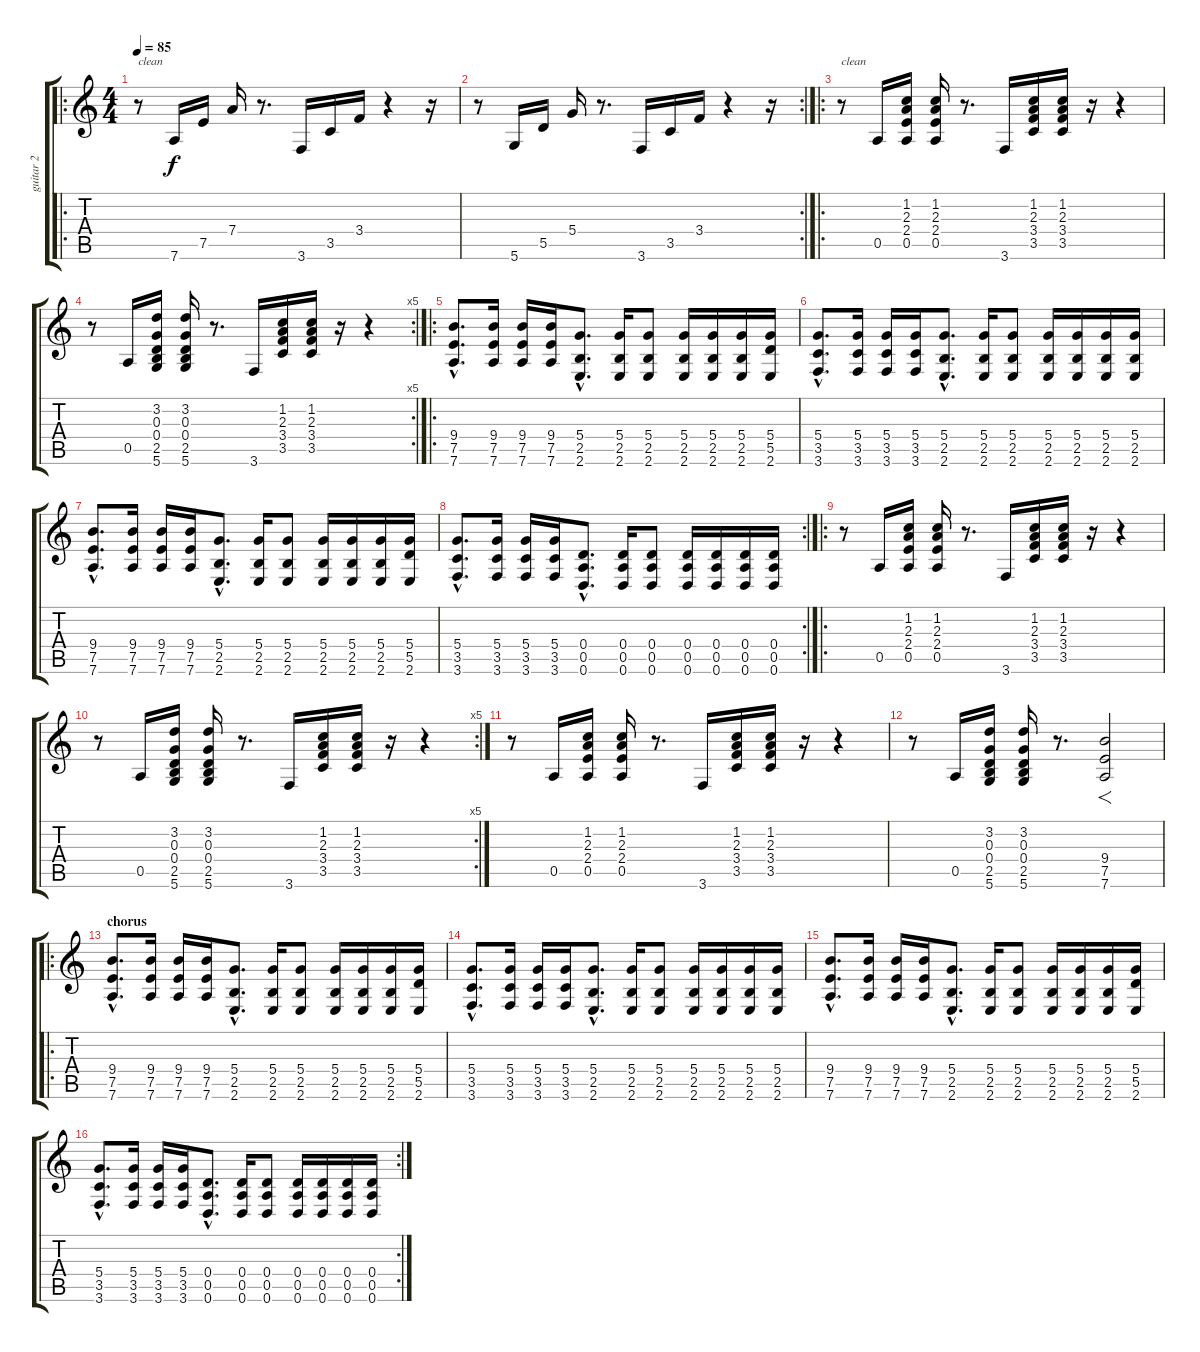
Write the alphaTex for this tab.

\track ("guitar 2" "guitar 2") {instrument distortionguitar}
\staff {score tabs}
\tuning (E4 B3 G3 D3 A2 D2) {hide}
\ro
\ts (4 4)
\tempo 85
\clef g2
\ks c
r.8{txt "clean" dy f instrument distortionguitar} 7.6.16 7.5.16 7.4.16 r.8{d} 3.6.16 3.5.16 3.4.16 r.4 r.16 |
\rc 2
r.8 5.6.16 5.5.16 5.4.16 r.8{d} 3.6.16 3.5.16 3.4.16 r.4 r.16 |
\ro
r.8{txt "clean"} 0.5.16 (1.2 2.3 2.4 0.5).16 (1.2 2.3 2.4 0.5).16 r.8{d} 3.6.16 (1.2 2.3 3.4 3.5).16 (1.2 2.3 3.4 3.5).16 r.16 r.4 |
\rc 5
r.8 0.5.16 (3.2 0.3 0.4 2.5 5.6).16 (3.2 0.3 0.4 2.5 5.6).16 r.8{d} 3.6.16 (1.2 2.3 3.4 3.5).16 (1.2 2.3 3.4 3.5).16 r.16 r.4 |
\ro
(9.4{hac} 7.5{hac} 7.6{hac}).8{d} (9.4 7.5 7.6).16 (9.4 7.5 7.6).16 (9.4 7.5 7.6).16 (5.4{hac} 2.5{hac} 2.6{hac}).8{d} (5.4 2.5 2.6).16 (5.4 2.5 2.6).8 (5.4 2.5 2.6).16 (5.4 2.5 2.6).16 (5.4 2.5 2.6).16 (5.4 5.5 2.6).16 |
(5.4{hac} 3.5{hac} 3.6{hac}).8{d} (5.4 3.5 3.6).16 (5.4 3.5 3.6).16 (5.4 3.5 3.6).16 (5.4{hac} 2.5{hac} 2.6{hac}).8{d} (5.4 2.5 2.6).16 (5.4 2.5 2.6).8 (5.4 2.5 2.6).16 (5.4 2.5 2.6).16 (5.4 2.5 2.6).16 (5.4 2.5 2.6).16 |
(9.4{hac} 7.5{hac} 7.6{hac}).8{d} (9.4 7.5 7.6).16 (9.4 7.5 7.6).16 (9.4 7.5 7.6).16 (5.4{hac} 2.5{hac} 2.6{hac}).8{d} (5.4 2.5 2.6).16 (5.4 2.5 2.6).8 (5.4 2.5 2.6).16 (5.4 2.5 2.6).16 (5.4 2.5 2.6).16 (5.4 5.5 2.6).16 |
\rc 2
(5.4{hac} 3.5{hac} 3.6{hac}).8{d} (5.4 3.5 3.6).16 (5.4 3.5 3.6).16 (5.4 3.5 3.6).16 (0.4{hac} 0.5{hac} 0.6{hac}).8{d} (0.4 0.5 0.6).16 (0.4 0.5 0.6).8 (0.4 0.5 0.6).16 (0.4 0.5 0.6).16 (0.4 0.5 0.6).16 (0.4 0.5 0.6).16 |
\ro
r.8 0.5.16 (1.2 2.3 2.4 0.5).16 (1.2 2.3 2.4 0.5).16 r.8{d} 3.6.16 (1.2 2.3 3.4 3.5).16 (1.2 2.3 3.4 3.5).16 r.16 r.4 |
\rc 5
r.8 0.5.16 (3.2 0.3 0.4 2.5 5.6).16 (3.2 0.3 0.4 2.5 5.6).16 r.8{d} 3.6.16 (1.2 2.3 3.4 3.5).16 (1.2 2.3 3.4 3.5).16 r.16 r.4 |
r.8 0.5.16 (1.2 2.3 2.4 0.5).16 (1.2 2.3 2.4 0.5).16 r.8{d} 3.6.16 (1.2 2.3 3.4 3.5).16 (1.2 2.3 3.4 3.5).16 r.16 r.4 |
r.8 0.5.16 (3.2 0.3 0.4 2.5 5.6).16 (3.2 0.3 0.4 2.5 5.6).16 r.8{d} (9.4 7.5 7.6).2{f} |
\ro
\section ("" "chorus")
(9.4{hac} 7.5{hac} 7.6{hac}).8{d} (9.4 7.5 7.6).16 (9.4 7.5 7.6).16 (9.4 7.5 7.6).16 (5.4{hac} 2.5{hac} 2.6{hac}).8{d} (5.4 2.5 2.6).16 (5.4 2.5 2.6).8 (5.4 2.5 2.6).16 (5.4 2.5 2.6).16 (5.4 2.5 2.6).16 (5.4 5.5 2.6).16 |
(5.4{hac} 3.5{hac} 3.6{hac}).8{d} (5.4 3.5 3.6).16 (5.4 3.5 3.6).16 (5.4 3.5 3.6).16 (5.4{hac} 2.5{hac} 2.6{hac}).8{d} (5.4 2.5 2.6).16 (5.4 2.5 2.6).8 (5.4 2.5 2.6).16 (5.4 2.5 2.6).16 (5.4 2.5 2.6).16 (5.4 2.5 2.6).16 |
(9.4{hac} 7.5{hac} 7.6{hac}).8{d} (9.4 7.5 7.6).16 (9.4 7.5 7.6).16 (9.4 7.5 7.6).16 (5.4{hac} 2.5{hac} 2.6{hac}).8{d} (5.4 2.5 2.6).16 (5.4 2.5 2.6).8 (5.4 2.5 2.6).16 (5.4 2.5 2.6).16 (5.4 2.5 2.6).16 (5.4 5.5 2.6).16 |
\rc 2
(5.4{hac} 3.5{hac} 3.6{hac}).8{d} (5.4 3.5 3.6).16 (5.4 3.5 3.6).16 (5.4 3.5 3.6).16 (0.4{hac} 0.5{hac} 0.6{hac}).8{d} (0.4 0.5 0.6).16 (0.4 0.5 0.6).8 (0.4 0.5 0.6).16 (0.4 0.5 0.6).16 (0.4 0.5 0.6).16 (0.4 0.5 0.6).16
